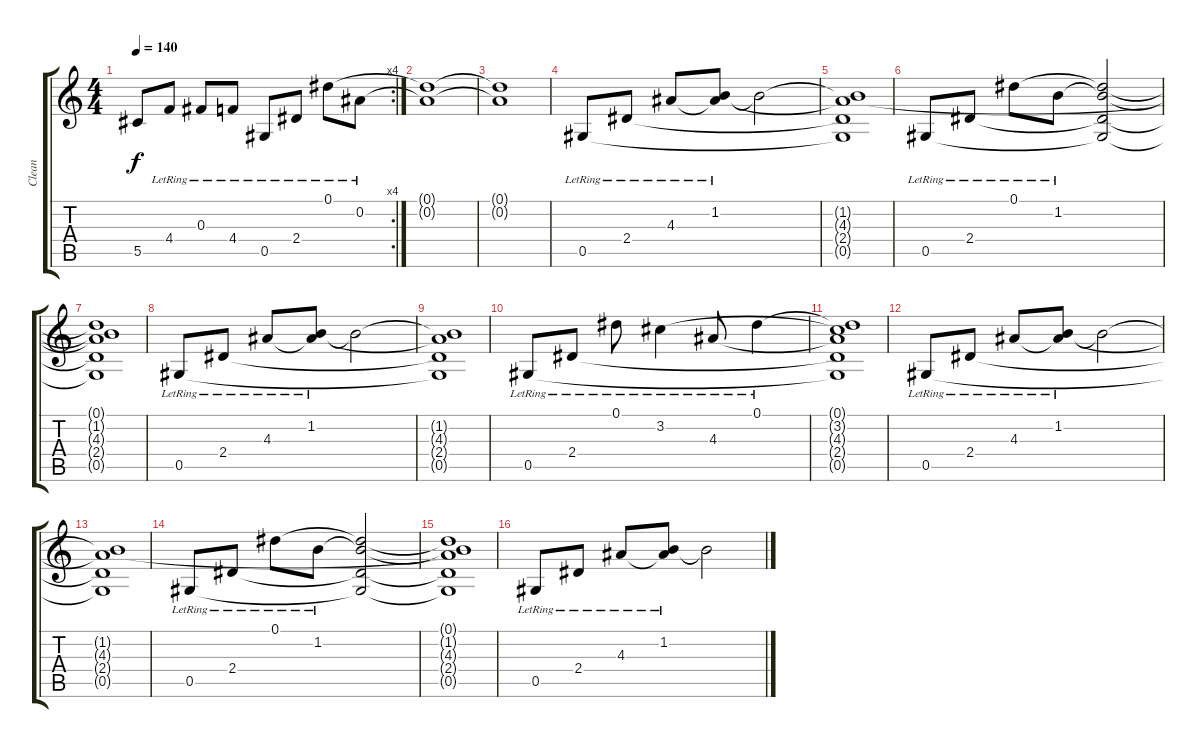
\track ("Clean" "Clean") {instrument electricguitarjazz}
\staff {score tabs}
\tuning (Eb4 Bb3 Gb3 Db3 Ab2 Eb2) {hide}
\rc 4
\ts (4 4)
\tempo 140
\clef g2
\ks c
5.5{t}.8{dy f} 4.4{lr}.8 0.3{lr}.8 4.4{lr}.8 0.5{lr}.8 2.4{lr}.8 0.1{lr}.8 0.2{lr}.8 |
(0.1{t} 0.2{t}).1 |
(0.1{t} 0.2{t}).1 |
0.5{lr}.8 2.4{lr}.8 4.3{lr}.8 (1.2{lr} 4.3{t}).8 1.2{t}.2 |
(1.2{t} 4.3{t} 2.4{t} 0.5{t}).1 |
0.5{lr}.8 2.4{lr}.8 0.1{lr}.8 1.2{lr}.8 (0.1{t} 1.2{t} 2.4{t} 0.5{t}).2 |
(0.1{t} 1.2{t} 4.3{t} 2.4{t} 0.5{t}).1 |
0.5{lr}.8 2.4{lr}.8 4.3{lr}.8 (1.2{lr} 4.3{t}).8 1.2{t}.2 |
(1.2{t} 4.3{t} 2.4{t} 0.5{t}).1 |
0.5{lr}.8 2.4{lr}.8 0.1{lr}.8 3.2{lr}.4 4.3{lr}.8 0.1{lr}.4 |
(0.1{t} 3.2{t} 4.3{t} 2.4{t} 0.5{t}).1 |
0.5{lr}.8 2.4{lr}.8 4.3{lr}.8 (1.2{lr} 4.3{t}).8 1.2{t}.2 |
(1.2{t} 4.3{t} 2.4{t} 0.5{t}).1 |
0.5{lr}.8 2.4{lr}.8 0.1{lr}.8 1.2{lr}.8 (0.1{t} 1.2{t} 2.4{t} 0.5{t}).2 |
(0.1{t} 1.2{t} 4.3{t} 2.4{t} 0.5{t}).1 |
0.5{lr}.8 2.4{lr}.8 4.3{lr}.8 (1.2{lr} 4.3{t}).8 1.2{t}.2
